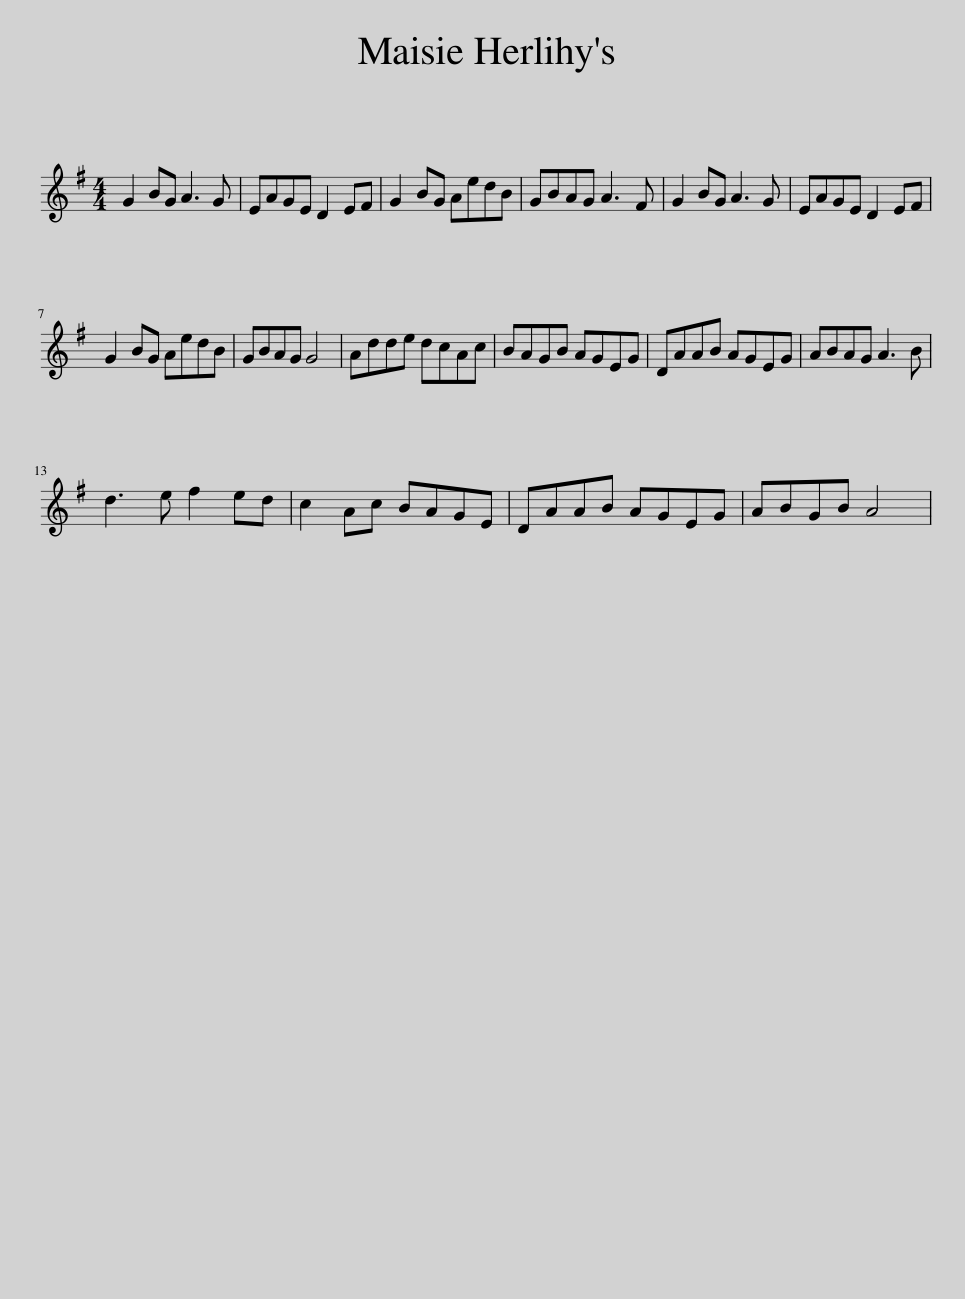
X:1
L:1/8
M:4/4
I:linebreak $
K:G
V:1 treble
V:1
 G2 BG A3 G | EAGE D2 EF | G2 BG AedB | GBAG A3 F | G2 BG A3 G | %5
 EAGE D2 EF |$ G2 BG AedB | GBAG G4 | Adde dcAc | BAGB AGEG | %10
 DAAB AGEG | ABAG A3 B |$ d3 e f2 ed | c2 Ac BAGE | DAAB AGEG | %15
 ABGB A4 | %16
